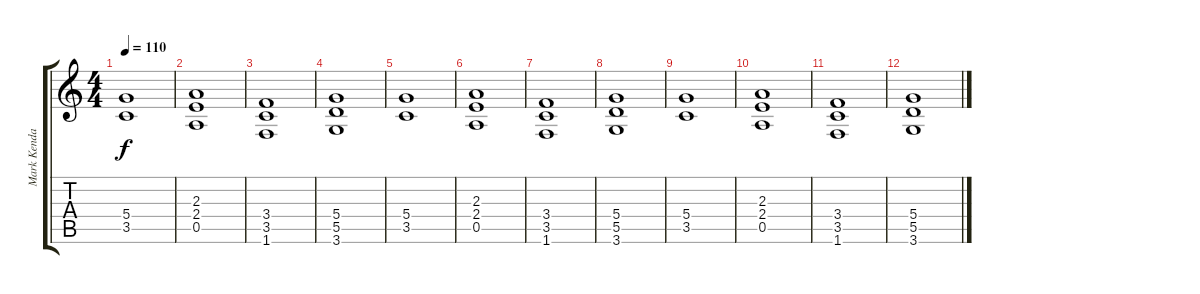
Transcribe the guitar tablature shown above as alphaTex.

\track ("Mark Kendall" "Mark Kenda") {instrument distortionguitar}
\staff {score tabs}
\tuning (E4 B3 G3 D3 A2 E2) {hide}
\ts (4 4)
\tempo 110
\clef g2
\ks c
(5.4 3.5).1{dy f} |
(2.3 2.4 0.5).1 |
(3.4 3.5 1.6).1{volume 15} |
(5.4 5.5 3.6).1{volume 14} |
(5.4 3.5).1{volume 13} |
(2.3 2.4 0.5).1{volume 12} |
(3.4 3.5 1.6).1{volume 11} |
(5.4 5.5 3.6).1{volume 10} |
(5.4 3.5).1{volume 9} |
(2.3 2.4 0.5).1{volume 8} |
(3.4 3.5 1.6).1{volume 5} |
(5.4 5.5 3.6).1{volume 3}
